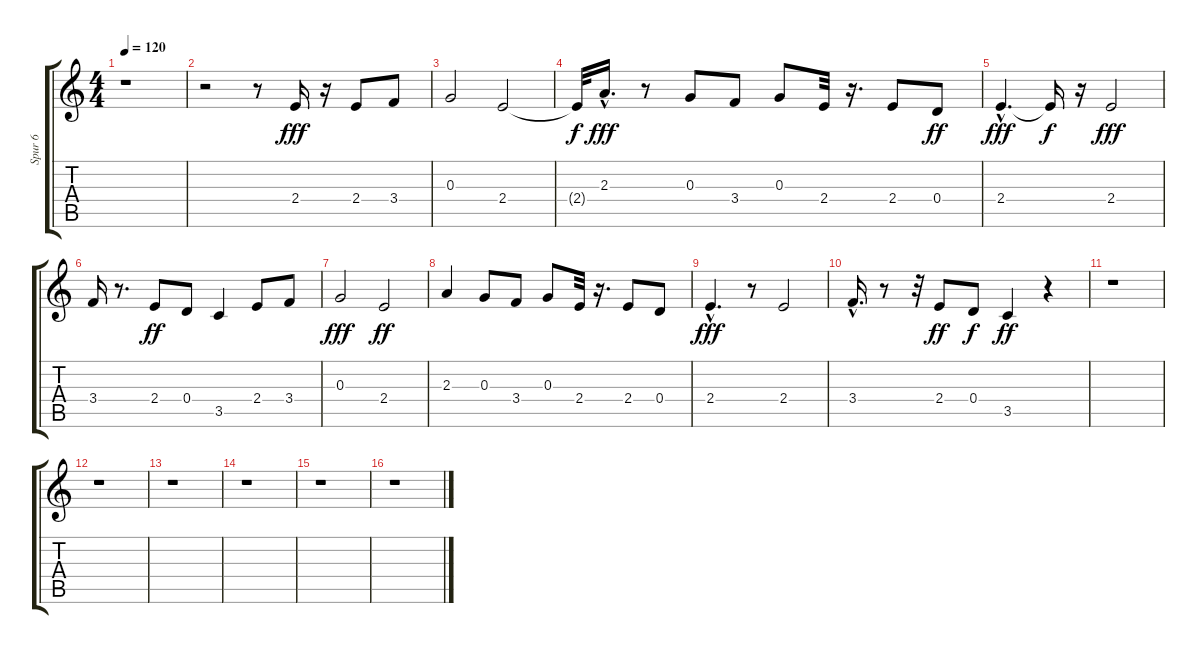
\track ("Spur 6" "Spur 6") {instrument electricguitarmuted}
\staff {score tabs}
\tuning (E4 B3 G3 D3 A2 E2) {hide}
\ts (4 4)
\tempo 120
\clef g2
\ks c
r.1{dy fff instrument electricguitarmuted} |
r.2 r.8 2.4.16 r.16 2.4.8 3.4.8 |
0.3.2 2.4.2 |
2.4{t}.32{dy f} 2.3{hac}.16{d dy fff} r.8 0.3.8 3.4.8 0.3.8 2.4.32 r.16{d} 2.4.8 0.4.8{dy ff} |
2.4{hac}.4{d dy fff} 2.4{t}.16{dy f} r.16 2.4.2{dy fff} |
3.4.16 r.8{d} 2.4.8{dy ff} 0.4.8 3.5.4 2.4.8 3.4.8 |
0.3.2{dy fff} 2.4.2{dy ff} |
2.3.4 0.3.8 3.4.8 0.3.8 2.4.32 r.16{d} 2.4.8 0.4.8 |
2.4{hac}.4{d dy fff} r.8 2.4.2 |
3.4{hac}.16{d} r.8 r.32 2.4.8{dy ff} 0.4.8{dy f} 3.5.4{dy ff} r.4 |
r.1 |
r.1 |
r.1 |
r.1 |
r.1 |
r.1
